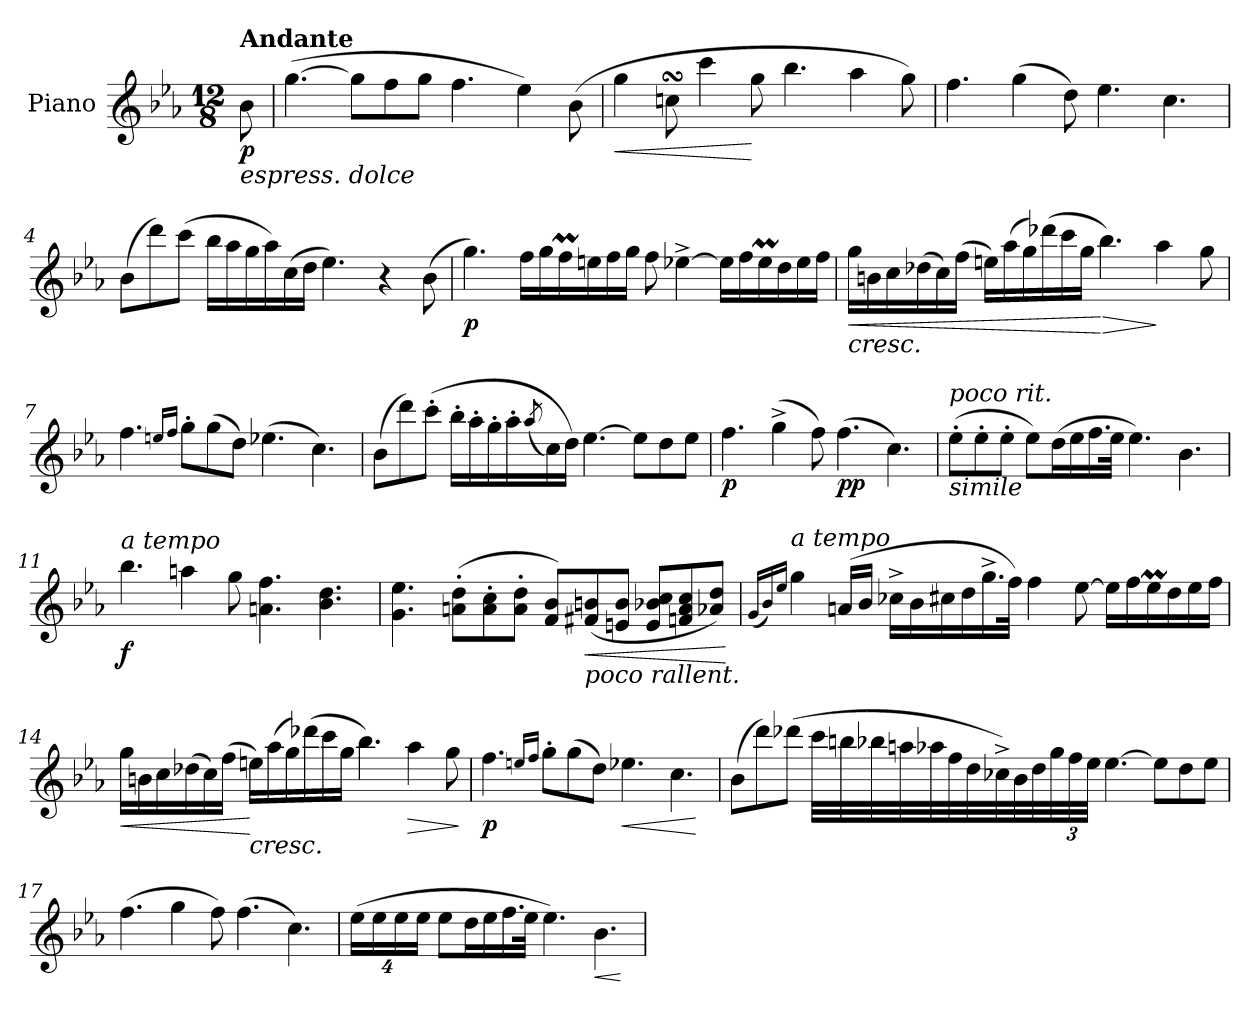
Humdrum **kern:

**kern	**dynam
*part1	*part1
*staff1	*staff1
*I"Piano	*
*I'Pno.	*
*clefG2	*
*k[b-e-a-]	*
*M12/8	*
*MM60	*
=	=
!LO:TX:a:B:t=Andante	!
!LO:TX:b:i:t=espress. dolce	!
!	!LO:DY:b
8b-\	p
=1	=1
([4.gg\	.
8gg\L]	.
8ff\	.
8gg\J	.
4.ff\	.
4ee-\)	.
(8b-\	.
=2	=2
!	!LO:HP:b
4gg\	<
8ccnsSSS\	.
4ccc\	.
8gg\	[
4.bb-\	.
4aa-\	.
8gg\)	.
!!LO:LB:g=z
=3	=3
4.ff\	.
(4gg\	.
8dd\)	.
4.ee-\	.
4.cc\	.
=4	=4
(8b-\L	.
8ddd\)	.
(8ccc\J	.
16bb-\LL	.
16aa-\	.
16gg\	.
16aa-\)	.
(16cc\	.
16dd\JJ	.
4.ee-\)	.
4r	.
(8b-\	.
!!LO:LB:g=z
=5	=5
!	!LO:DY:b
4.gg\)	p
16ff\LL	.
16gg\	.
16ffM\	.
16een\	.
16ff\	.
16gg\JJ	.
8ff\	.
[4ee-X^\	.
16ee-\LL]	.
16ff\	.
16ee-M\	.
16dd\	.
16ee-\	.
16ff\JJ	.
=6	=6
!LO:TX:b:i:t=cresc.	!
!	!LO:HP:b
16gg\LL	<
16bn\	.
16cc\	.
(16dd-X\	.
16cc\)	.
(16ff\JJ	.
16een\LL)	.
(16aa-\	.
16gg\)	.
(16ddd-X\	.
16ccc\	.
16gg\JJ	.
!	!LO:HP:n=1:b
4.bb-\)	[ >
4aa-\	]
8gg\	.
!!LO:LB:g=z
=7	=7
4.ff\	.
16qeen/LL	.
16qff/JJ	.
8gg'\L	.
(8gg\	.
8dd\J)	.
(4.ee-X\	.
4.cc\)	.
=8	=8
(8b-\L	.
8ddd\)	.
(8ccc'\J	.
16bb-'\LL	.
16aa-'\	.
16gg'\	.
16aa-'\	.
(8qaa-/	.
16cc\)	.
16dd\JJ)	.
[4.ee-\	.
8ee-\L]	.
8dd\	.
8ee-\J	.
!!LO:PB:g=z
=9	=9
!	!LO:DY:b
4.ff\	p
(4gg^\	.
8ff\)	.
!	!LO:DY:b
(4.ff\	pp
4.cc\)	.
=10	=10
!LO:TX:b:i:t=simile	!
!LO:TX:a:i:t=poco rit.	!
(8ee-'\L	.
8ee-'\	.
8ee-'\J	.
8ee-\L)	.
(16dd\L	.
16ee-\	.
16.ff\	.
32ee-\JJk	.
4.ee-\)	.
4.b-\	.
=11	=11
!LO:TX:a:i:t=a tempo	!
!	!LO:DY:b
4.bb-\	f
4aan\	.
8gg\	.
4.an\ 4.ff\	.
4.b-\ 4.dd\	.
!!LO:LB:g=z
=12	=12
4.g\ 4.ee-\	.
(8an\' 8dd\'L	.
8a\' 8cc\'	.
8a\' 8dd\'J	.
8f/ 8b-/L)	.
!LO:TX:b:i:t=poco rallent.	!
!	!LO:HP:b
(8f#X/ 8bn/	<
8en/ 8b/J	.
8e/ 8b-X/ 8cc/L	.
8fn/ 8a/ 8cc/	.
8a-X/ 8dd/J)	.
.	[
=13	=13
(16qg/LL	.
16qb-/)	.
16qee-/JJ	.
!LO:TX:a:i:t=a tempo	!
!	!LO:DY:b
!	!LO:DY:n=1:b
4gg\	fp other-dynamics
(16an/LL	.
16b-/JJ	.
16cc-X^\LL	.
16b-\	.
16cc#X\	.
16dd\	.
16.gg^\	.
32ff\JJk)	.
4ff\	.
[8ee-\	.
16ee-\LL]	.
16ff\	.
16ee-M\	.
16dd\	.
16ee-\	.
16ff\JJ	.
!!LO:LB:g=z
=14	=14
!	!LO:HP:b
16gg\LL	<
16bn\	.
16cc\	.
(16dd-X\	.
16cc\)	.
(16ff\JJ	.
!LO:TX:b:i:t=cresc.	!
16een\LL)	[
(16aa-\	.
16gg\)	.
(16ddd-X\	.
16ccc\	.
16gg\JJ	.
4.bb-\)	.
!	!LO:HP:b
4aa-\	>
8gg\	.
.	]
=15	=15
!	!LO:DY:b
4.ff\	p
16qeen/LL	.
16qff/JJ	.
8gg'\L	.
(8gg\	.
8dd\J)	.
!	!LO:HP:b
4.ee-X\	<
4.cc\	.
.	[
!!LO:LB:g=z
=16	=16
(8b-\L	.
8ddd\)	.
(8ddd-X\J	.
32ccc\LLL	.
32bbn\	.
32bb-X\	.
32aan\	.
32aa-X\	.
32ff\	.
32dd\	.
32cc-X^\)	.
32b-\	.
32dd\	.
*Xbrackettup	*
48gg\	.
48ff\	.
48ee-\JJJ	.
[4.ee-\	.
8ee-\L]	.
8dd\	.
8ee-\J	.
=17	=17
(4.ff\	.
4gg\	.
8ff\)	.
(4.ff\	.
4.cc\)	.
!!LO:LB:g=z
=18	=18
(32%3ee-\L	.
32%3ee-\	.
32%3ee-\	.
32%3ee-\J	.
8ee-\L	.
16dd\L	.
16ee-\	.
16.ff\	.
32ee-\JJk	.
4.ee-\)	.
!	!LO:HP:b
4.b-\	<
.	[
=	=
*-	*-
